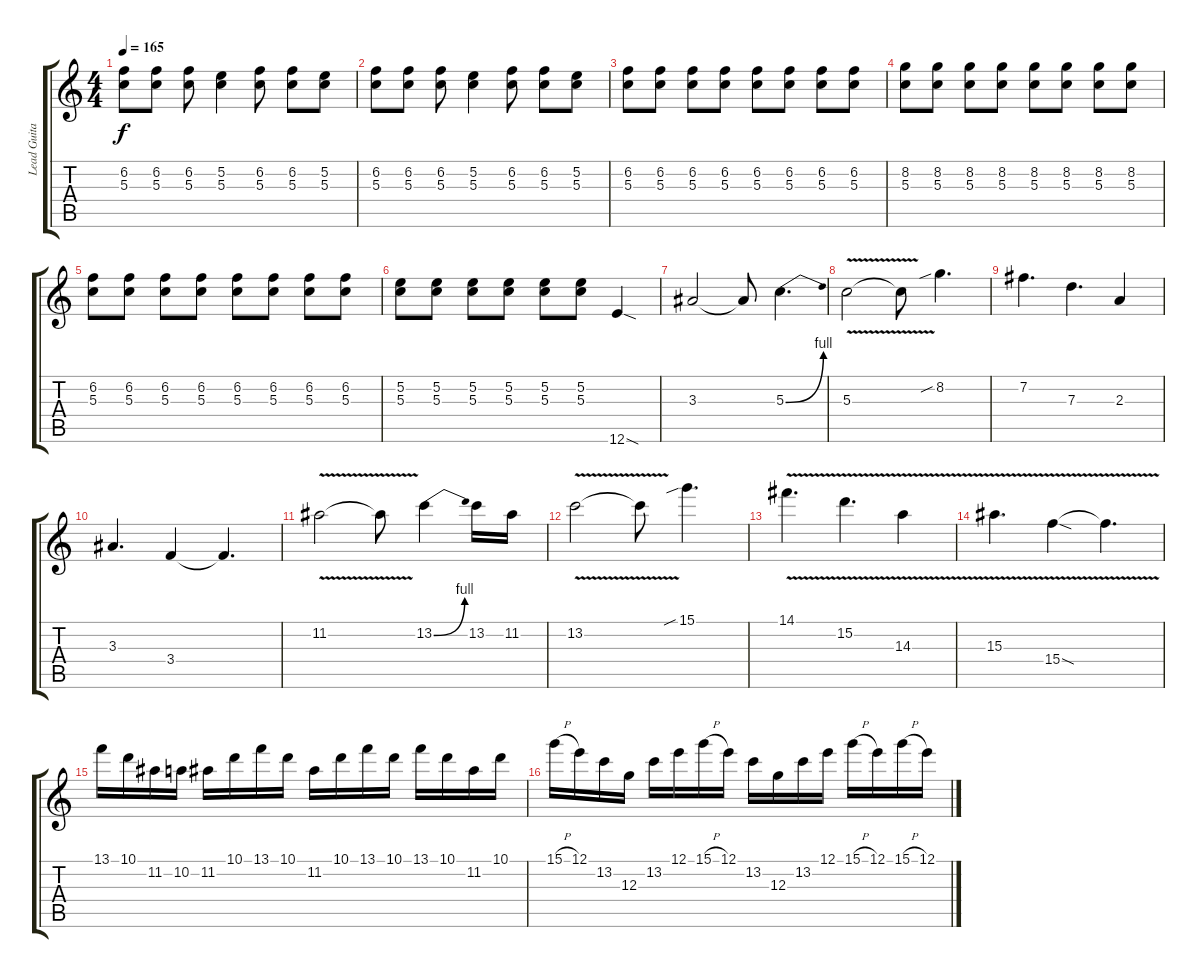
\track ("Lead Guitar" "Lead Guita") {instrument distortionguitar}
\staff {score tabs}
\tuning (E4 B3 G3 D3 A2 E2) {hide}
\ts (4 4)
\tempo 165
\clef g2
\ks c
(6.2 5.3).8{dy f} (6.2 5.3).8 (6.2 5.3).8 (5.2 5.3).4 (6.2 5.3).8 (6.2 5.3).8 (5.2 5.3).8 |
(6.2 5.3).8 (6.2 5.3).8 (6.2 5.3).8 (5.2 5.3).4 (6.2 5.3).8 (6.2 5.3).8 (5.2 5.3).8 |
(6.2 5.3).8 (6.2 5.3).8 (6.2 5.3).8 (6.2 5.3).8 (6.2 5.3).8 (6.2 5.3).8 (6.2 5.3).8 (6.2 5.3).8 |
(8.2 5.3).8 (8.2 5.3).8 (8.2 5.3).8 (8.2 5.3).8 (8.2 5.3).8 (8.2 5.3).8 (8.2 5.3).8 (8.2 5.3).8 |
(6.2 5.3).8 (6.2 5.3).8 (6.2 5.3).8 (6.2 5.3).8 (6.2 5.3).8 (6.2 5.3).8 (6.2 5.3).8 (6.2 5.3).8 |
(5.2 5.3).8 (5.2 5.3).8 (5.2 5.3).8 (5.2 5.3).8 (5.2 5.3).8 (5.2 5.3).8 12.6{sod}.4 |
3.3.2{volume 13} 3.3{t}.8 5.3{be (bend 0 0 60 4)}.4{d} |
5.3{v}.2 5.3{t}.8 8.2{sib}.4{d} |
7.2.4{d} 7.3.4{d} 2.3.4 |
3.3.4{d} 3.4.4 3.4{t}.4{d} |
11.2{v}.2 11.2{t}.8 13.2{be (bend 0 0 60 4)}.4 13.2.16 11.2.16 |
13.2{v}.2 13.2{t}.8 15.1{sib}.4{d} |
14.1{v}.4{d} 15.2{v}.4{d} 14.3{v}.4 |
15.3{v}.4{d} 15.4{v sod}.4 15.4{t}.4{d} |
13.1.16 10.1.16 11.2.16 10.2.16 11.2.16 10.1.16 13.1.16 10.1.16 11.2.16 10.1.16 13.1.16 10.1.16 13.1.16 10.1.16 11.2.16 10.1.16 |
15.1{h}.16 12.1.16 13.2.16 12.3.16 13.2.16 12.1.16 15.1{h}.16 12.1.16 13.2.16 12.3.16 13.2.16 12.1.16 15.1{h}.16 12.1.16 15.1{h}.16 12.1.16
